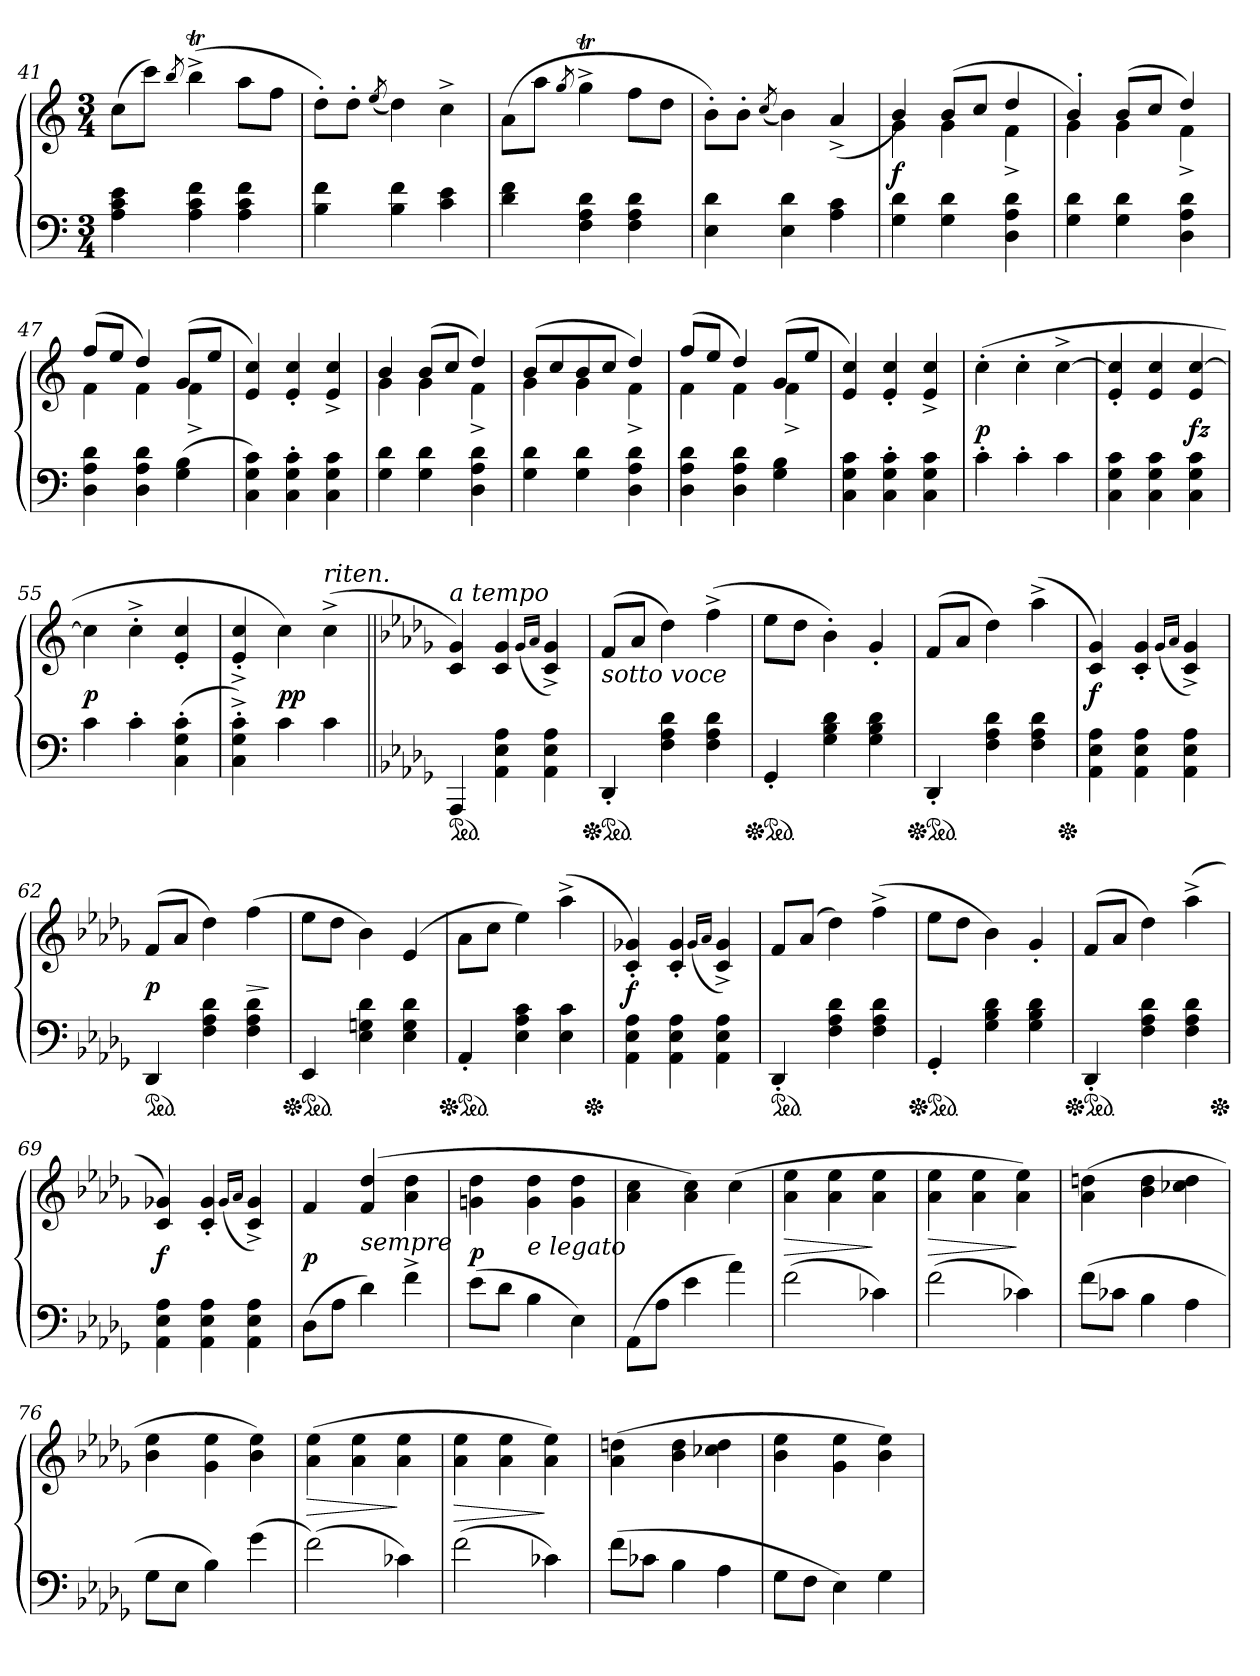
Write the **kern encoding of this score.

**kern	**kern	**dynam
*part1	*part1	*part1
*staff2	*staff1	*staff1/2
*clefF4	*clefG2	*
*k[]	*k[]	*
*C:	*C:	*
*M3/4	*M3/4	*
=41	=41	=41
4A 4c 4e	(8ccL	.
.	8cccJ)	.
.	8qbb/	.
4A 4c 4f	(4bbt^	.
4A 4c 4f	8aaL	.
.	8ffJ	.
=42	=42	=42
4B 4f	8dd'L)	.
.	8dd'J	.
.	(8qee/	.
4B 4f	4dd)	.
4c 4e	4cc^	.
=43	=43	=43
4d 4f	(8aL	.
.	8aaJ	.
.	8qgg/	.
4F 4A 4d	4ggT^	.
4F 4A 4d	8ffL	.
.	8ddJ	.
=44	=44	=44
4E 4d	8b'L)	.
.	8b'J	.
.	(8qcc/	.
4E 4d	4b)	.
4A 4c	(>4a^	.
=45	=45	=45
*	*^	*
4G 4d	4b)	4g	f
4G 4d	(8bL	4g	.
.	8ccJ	.	.
4D 4A 4d	4dd	4f^	.
=46	=46	=46	=46
4G 4d	4b')	4g	.
4G 4d	(8bL	4g	.
.	8ccJ	.	.
4D 4A 4d	4dd)	4f^	.
=47	=47	=47	=47
4D 4A 4d	(8ffL	4f	.
.	8eeJ	.	.
4D 4A 4d	4dd)	4f	.
(4G 4B	(8gL	4f^	.
.	8eeJ	.	.
*	*v	*v	*
=48	=48	=48
4C 4G 4c)	4e 4cc)	.
4C' 4G' 4c'	4e' 4cc'	.
4C 4G 4c	4e^ 4cc^	.
=49	=49	=49
*	*^	*
4G 4d	4b	4g	.
4G 4d	(8bL	4g	.
.	8ccJ	.	.
4D 4A 4d	4dd)	4f^	.
=50	=50	=50	=50
4G 4d	(8bL	4g	.
.	8cc	.	.
4G 4d	8b	4g	.
.	8ccJ	.	.
4D 4A 4d	4dd)	4f^	.
=51	=51	=51	=51
4D 4A 4d	(8ffL	4f	.
.	8eeJ	.	.
4D 4A 4d	4dd)	4f	.
4G 4B	(8gL	4f^	.
.	8eeJ	.	.
*	*v	*v	*
=52	=52	=52
4C 4G 4c	4e 4cc)	.
4C' 4G' 4c'	4e' 4cc'	.
4C 4G 4c	4e^ 4cc^	.
=53	=53	=53
4c'	(4cc'	p
4c'	4cc'	.
4c	[4cc^	.
=54	=54	=54
4C 4G 4c	4e' 4cc]'	.
4C 4G 4c	4e 4cc	.
4C 4G 4c	4e [4cc	fz
=55	=55	=55
4c	4cc]	p
4c'	4cc'^	.
(4C' 4G' 4c'	4e' 4cc'	.
=56	=56	=56
4C'^ 4G'^ 4c'^)	4e'^ 4cc'^	.
4c	4cc)	pp
!	!LO:TX:a:i:t=riten.	!
4c	(4cc^	.
=57||	=57||	=57||
*k[b-e-a-d-g-]	*k[b-e-a-d-g-]	*
!	!LO:TX:a:i:t=a tempo	!
!LO:TX:a:i:t=dolce	!	!
*ped	*	*
4AAA-	4c 4g-)	.
4AA- 4E- 4A-	4c 4g-	.
.	(>16qg-/LL	.
.	16qa-/JJ	.
4AA- 4E- 4A-	4c^ 4g-^)	.
=58	=58	=58
!	!LO:TX:b:i:t=sotto voce	!
*Xped	*	*
*ped	*	*
4DD-'	(>8fL	.
.	8a-J	.
4F 4A- 4d-	4dd-)	.
4F 4A- 4d-	(4ff^	.
=59	=59	=59
*Xped	*	*
*ped	*	*
4GG-'	8ee-L	.
.	8dd-J	.
4G- 4B- 4d-	4b-')	.
4G- 4B- 4d-	4g-'	.
=60	=60	=60
*Xped	*	*
*ped	*	*
4DD-'	(>8fL	.
.	8a-J	.
4F 4A- 4d-	4dd-)	.
4F 4A- 4d-	(4aa-^	.
*Xped	*	*
=61	=61	=61
4AA- 4E- 4A-	4c 4g-)	f
4AA- 4E- 4A-	4c' 4g-'	.
.	(>16qg-/LL	.
.	16qa-/JJ	.
4AA- 4E- 4A-	4c^ 4g-^)	.
=62	=62	=62
*ped	*	*
4DD-	(>8fL	p
.	8a-J	.
4F 4A- 4d-	4dd-)	.
4F 4A- 4d-	(4ff	>
.	.	]
=63	=63	=63
*Xped	*	*
*ped	*	*
4EE-	8ee-L	.
.	8dd-J	.
4E- 4Gn 4d-	4b-)	.
4E- 4G 4d-	(>4e-	.
=64	=64	=64
*Xped	*	*
*ped	*	*
4AA-'	8a-L	.
.	8ccJ	.
4E- 4A- 4c	4ee-)	.
4E- 4c	(4aa-^	.
*Xped	*	*
=65	=65	=65
4AA- 4E- 4A-	4c' 4g-X')	f
4AA- 4E- 4A-	4c' 4g-'	.
.	(16qg-/LL	.
.	16qa-/JJ	.
4AA- 4E- 4A-	4c^ 4g-^)	.
=66	=66	=66
*ped	*	*
4DD-'	8fL	.
.	(>8a-J	.
4F 4A- 4d-	4dd-)	.
4F 4A- 4d-	(4ff^	.
=67	=67	=67
*Xped	*	*
*ped	*	*
4GG-'	8ee-L	.
.	8dd-J	.
4G- 4B- 4d-	4b-)	.
4G- 4B- 4d-	4g-'	.
=68	=68	=68
*Xped	*	*
*ped	*	*
4DD-'	(>8fL	.
.	8a-J	.
4F 4A- 4d-	4dd-)	.
4F 4A- 4d-	(4aa-^	.
*Xped	*	*
=69	=69	=69
4AA- 4E- 4A-	4c 4g-X)	f
4AA- 4E- 4A-	4c' 4g-'	.
.	(16qg-/LL	.
.	16qa-/JJ	.
4AA- 4E- 4A-	4c^ 4g-^)	.
=70	=70	=70
(8D-L	4f	p
8A-J	.	.
!	!LO:TX:b:i:t=sempre	!
4d-)	(>4f 4dd-	.
4f^	4a- 4dd-	.
=71	=71	=71
(8e-L	4gn 4dd-	p
8d-J	.	.
!	!LO:TX:b:i:t=e legato	!
4B-	4g 4dd-	.
4E-)	4g 4dd-	.
=72	=72	=72
(8AA-L	4a- 4cc	.
8A-J	.	.
4e-	4a- 4cc)	.
4a-)	(4cc	.
=73	=73	=73
(2f	4a- 4ee-	>
.	4a- 4ee-	.
4c-X)	4a- 4ee-	]
=74	=74	=74
(2f	4a- 4ee-	>
.	4a- 4ee-	.
4c-X)	4a- 4ee-)	]
=75	=75	=75
(8fL	(4a- 4ddn	.
8c-XJ	.	.
4B-	4b- 4dd	.
4A-	4cc-X 4dd	.
=76	=76	=76
8G-L	4b- 4ee-	.
8E-J	.	.
4B-)	4g- 4ee-	.
(4g-	4b- 4ee-)	.
=77	=77	=77
(2f)	(4a- 4ee-	>
.	4a- 4ee-	.
4c-X)	4a- 4ee-	]
=78	=78	=78
(2f	4a- 4ee-	>
.	4a- 4ee-	.
4c-X)	4a- 4ee-)	]
=79	=79	=79
(8fL	(4a- 4ddn	.
8c-XJ	.	.
4B-	4b- 4dd	.
4A-	4cc-X 4dd	.
=80	=80	=80
8G-L	4b- 4ee-	.
8FJ	.	.
4E-)	4g- 4ee-	.
4G-	4b- 4ee-)	.
=	=	=
*-	*-	*-
